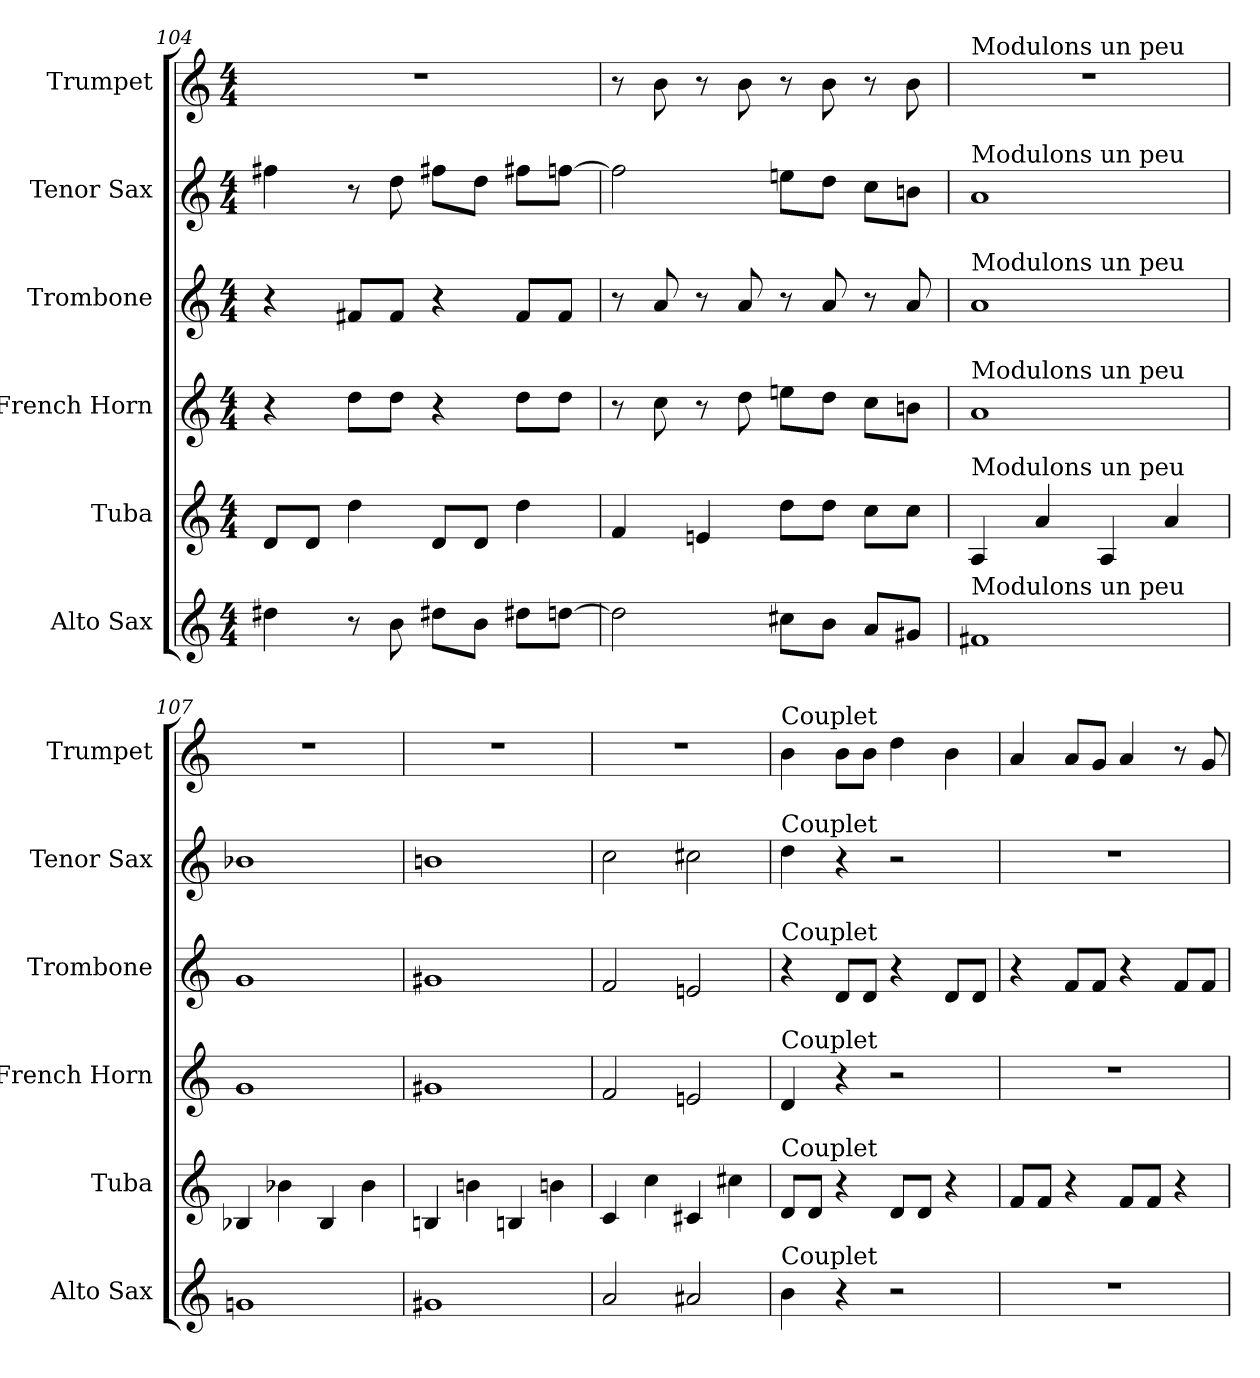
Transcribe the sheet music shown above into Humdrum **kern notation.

**kern	**kern	**kern	**kern	**kern	**kern
*part6	*part5	*part4	*part3	*part2	*part1
*staff6	*staff5	*staff4	*staff3	*staff2	*staff1
*I"Alto Sax	*I"Tuba	*I"French Horn	*I"Trombone	*I"Tenor Sax	*I"Trumpet
*I'Alto Sax	*I'Tuba	*I'French Horn	*I'Trombone	*I'Tenor Sax	*I'Trumpet
*clefG2	*clefG2	*clefG2	*clefG2	*clefG2	*clefG2
*ITrd5c9	*ITrd15c26	*ITrd8c14	*ITrd8c14	*ITrd8c14	*ITrd1c2
*M4/4	*M4/4	*M4/4	*M4/4	*M4/4	*M4/4
=104	=104	=104	=104	=104	=104
4f#X	8DDL	4r	4r	4f#X	1r
.	8DDJ	.	.	.	.
8r	4D	8dL	8F#XL	8r	.
8d	.	8dJ	8F#J	8d	.
8f#XL	8DDL	4r	4r	8f#XL	.
8dJ	8DDJ	.	.	8dJ	.
8f#XL	4D	8dL	8F#L	8f#XL	.
[8fnJ	.	8dJ	8F#J	[8fnJ	.
=105	=105	=105	=105	=105	=105
2f]	4FF	8r	8r	2f]	8r
.	.	8c	8A	.	8a
.	4EEn	8r	8r	.	8r
.	.	8d	8A	.	8a
8enL	8DL	8enL	8r	8enL	8r
8dJ	8DJ	8dJ	8A	8dJ	8a
8cL	8CL	8cL	8r	8cL	8r
8BnJ	8CJ	8BnJ	8A	8BnJ	8a
=106	=106	=106	=106	=106	=106
!	!	!	!	!	!LO:TX:a:t=Modulons un peu
!	!	!	!	!LO:TX:a:t=Modulons un peu	!
!	!	!	!LO:TX:a:t=Modulons un peu	!	!
!	!	!LO:TX:a:t=Modulons un peu	!	!	!
!	!LO:TX:a:t=Modulons un peu	!	!	!	!
!LO:TX:a:t=Modulons un peu	!	!	!	!	!
1An	4AAA	1A	1A	1A	1r
.	4AA	.	.	.	.
.	4AAA	.	.	.	.
.	4AA	.	.	.	.
=107	=107	=107	=107	=107	=107
1B-	4BBB-	1G	1G	1B-	1r
.	4BB-	.	.	.	.
.	4BBB-	.	.	.	.
.	4BB-	.	.	.	.
=108	=108	=108	=108	=108	=108
1Bn	4BBBn	1G#X	1G#X	1Bn	1r
.	4BBn	.	.	.	.
.	4BBBn	.	.	.	.
.	4BBn	.	.	.	.
=109	=109	=109	=109	=109	=109
2c	4CC	2F	2F	2c	1r
.	4C	.	.	.	.
2c#X	4CC#X	2En	2En	2c#X	.
.	4C#X	.	.	.	.
=110	=110	=110	=110	=110	=110
!	!	!	!	!	!LO:TX:a:t=Couplet
!	!	!	!	!LO:TX:a:t=Couplet	!
!	!	!	!LO:TX:a:t=Couplet	!	!
!	!	!LO:TX:a:t=Couplet	!	!	!
!	!LO:TX:a:t=Couplet	!	!	!	!
!LO:TX:a:t=Couplet	!	!	!	!	!
4d	8DDL	4D	4r	4d	4a
.	8DDJ	.	.	.	.
4r	4r	4r	8DL	4r	8aL
.	.	.	8DJ	.	8aJ
2r	8DDL	2r	4r	2r	4cc
.	8DDJ	.	.	.	.
.	4r	.	8DL	.	4a
.	.	.	8DJ	.	.
=111	=111	=111	=111	=111	=111
1r	8FFL	1r	4r	1r	4g
.	8FFJ	.	.	.	.
.	4r	.	8FL	.	8gL
.	.	.	8FJ	.	8fJ
.	8FFL	.	4r	.	4g
.	8FFJ	.	.	.	.
.	4r	.	8FL	.	8r
.	.	.	8FJ	.	8f
=	=	=	=	=	=
*-	*-	*-	*-	*-	*-
